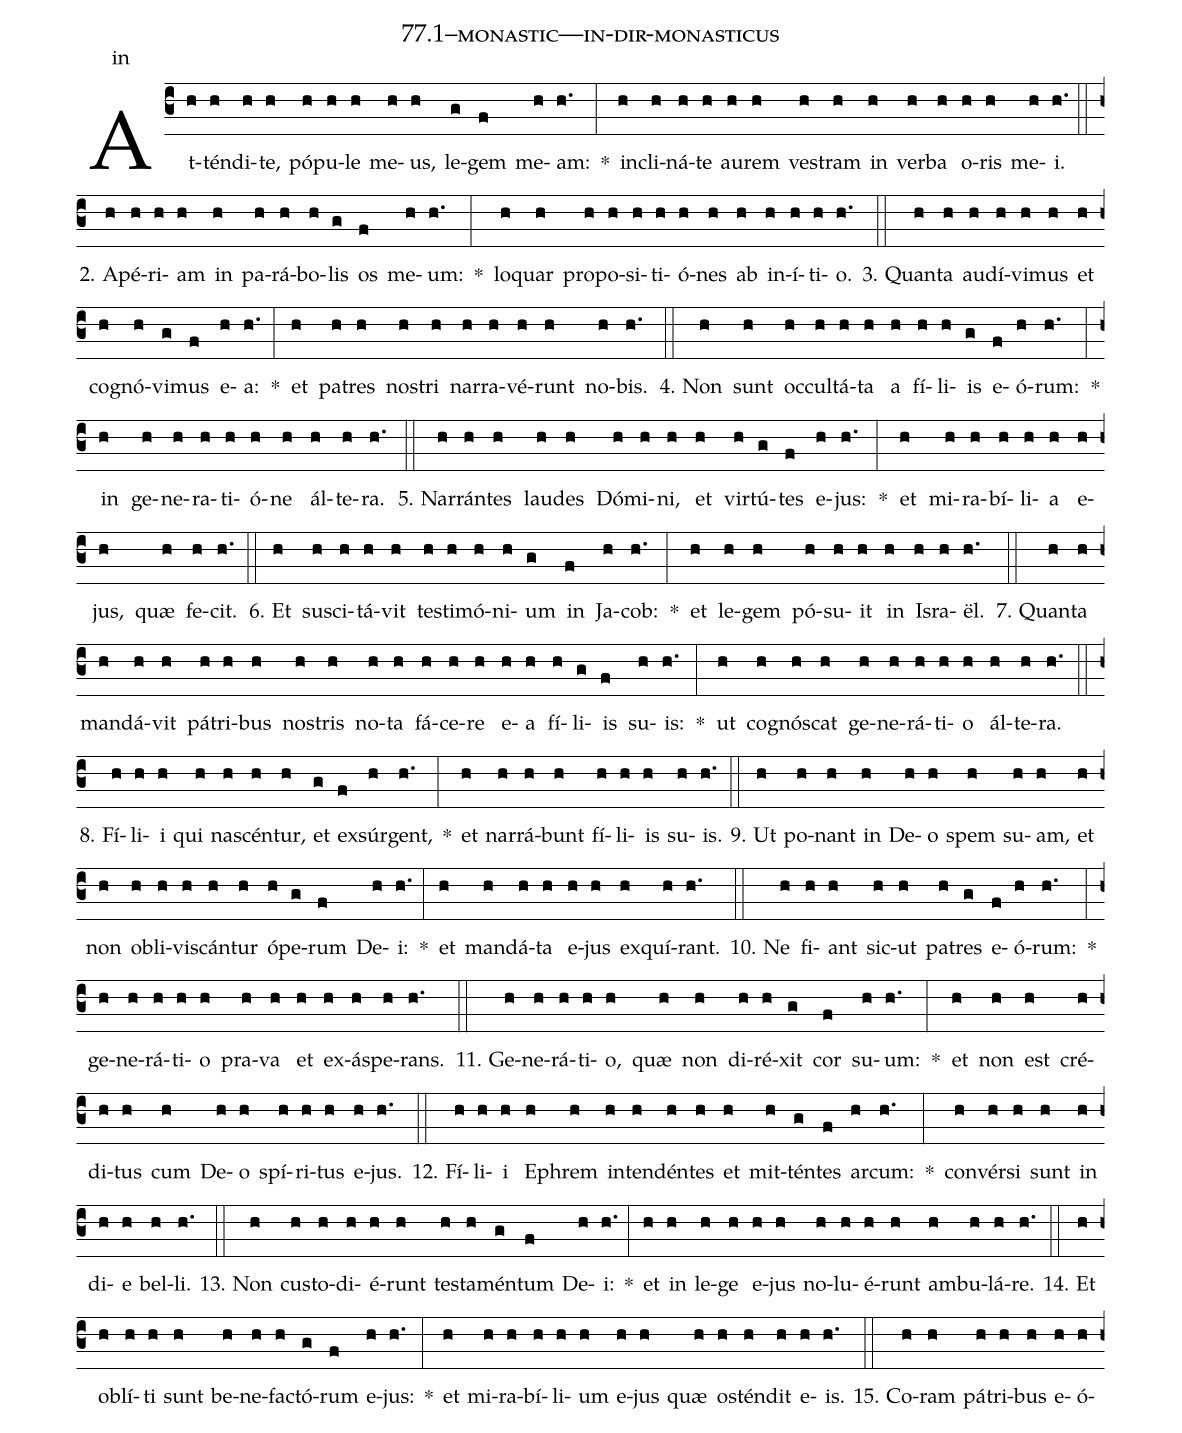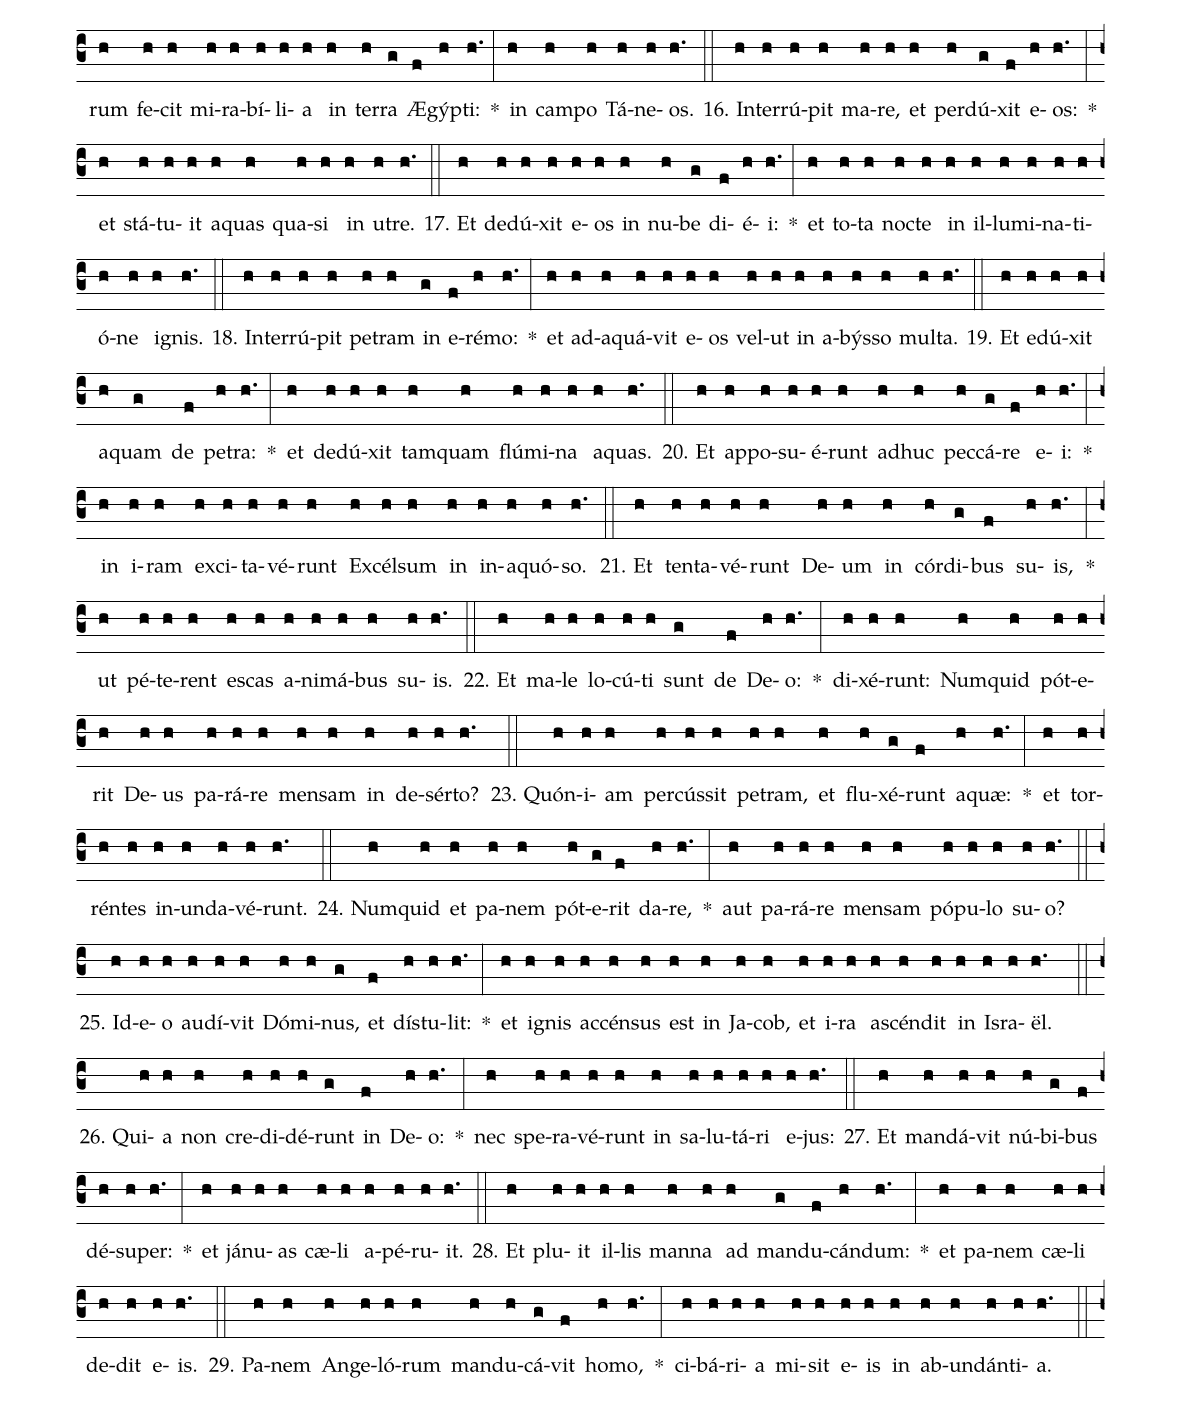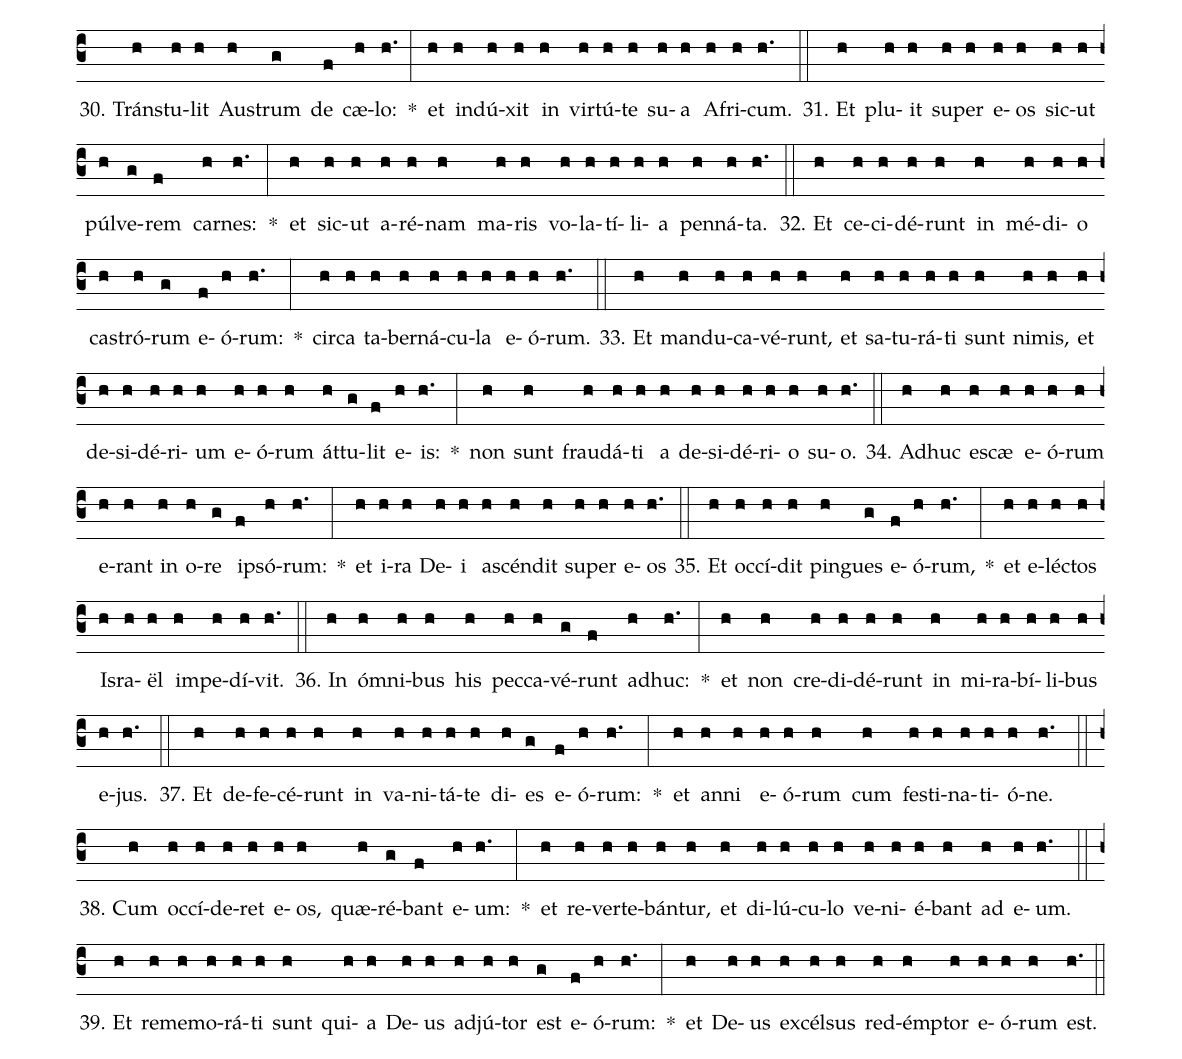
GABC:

name: 77.1--monastic---in-dir-monasticus;
annotation: in;
%%
(c3)At(h)tén(h)di(h)te,(h) pó(h)pu(h)le(h) me(h)us,(h) le(g)gem(f) me(h)am:(h.) *(:) in(h)cli(h)ná(h)te(h) au(h)rem(h) ves(h)tram(h) in(h) ver(h)ba(h) o(h)ris(h) me(h)i.(h.) (::)
2. A(h)pé(h)ri(h)am(h) in(h) pa(h)rá(h)bo(h)lis(g) os(f) me(h)um:(h.) *(:) lo(h)quar(h) pro(h)po(h)si(h)ti(h)ó(h)nes(h) ab(h) in(h)í(h)ti(h)o.(h.) (::)
3. Quan(h)ta(h) au(h)dí(h)vi(h)mus(h) et(h) co(h)gnó(h)vi(g)mus(f) e(h)a:(h.) *(:) et(h) pa(h)tres(h) nos(h)tri(h) nar(h)ra(h)vé(h)runt(h) no(h)bis.(h.) (::)
4. Non(h) sunt(h) oc(h)cul(h)tá(h)ta(h) a(h) fí(h)li(h)is(g) e(f)ó(h)rum:(h.) *(:) in(h) ge(h)ne(h)ra(h)ti(h)ó(h)ne(h) ál(h)te(h)ra.(h.) (::)
5. Nar(h)rán(h)tes(h) lau(h)des(h) Dó(h)mi(h)ni,(h) et(h) vir(h)tú(g)tes(f) e(h)jus:(h.) *(:) et(h) mi(h)ra(h)bí(h)li(h)a(h) e(h)jus,(h) quæ(h) fe(h)cit.(h.) (::)
6. Et(h) su(h)sci(h)tá(h)vit(h) tes(h)ti(h)mó(h)ni(h)um(g) in(f) Ja(h)cob:(h.) *(:) et(h) le(h)gem(h) pó(h)su(h)it(h) in(h) Is(h)ra(h)ël.(h.) (::)
7. Quan(h)ta(h) man(h)dá(h)vit(h) pá(h)tri(h)bus(h) nos(h)tris(h) no(h)ta(h) fá(h)ce(h)re(h) e(h)a(h) fí(h)li(g)is(f) su(h)is:(h.) *(:) ut(h) co(h)gnós(h)cat(h) ge(h)ne(h)rá(h)ti(h)o(h) ál(h)te(h)ra.(h.) (::)
8. Fí(h)li(h)i(h) qui(h) na(h)scén(h)tur,(h) et(g) ex(f)súr(h)gent,(h.) *(:) et(h) nar(h)rá(h)bunt(h) fí(h)li(h)is(h) su(h)is.(h.) (::)
9. Ut(h) po(h)nant(h) in(h) De(h)o(h) spem(h) su(h)am,(h) et(h) non(h) ob(h)li(h)vis(h)cán(h)tur(h) ó(h)pe(g)rum(f) De(h)i:(h.) *(:) et(h) man(h)dá(h)ta(h) e(h)jus(h) ex(h)quí(h)rant.(h.) (::)
10. Ne(h) fi(h)ant(h) sic(h)ut(h) pa(h)tres(g) e(f)ó(h)rum:(h.) *(:) ge(h)ne(h)rá(h)ti(h)o(h) pra(h)va(h) et(h) ex(h)ás(h)pe(h)rans.(h.) (::)
11. Ge(h)ne(h)rá(h)ti(h)o,(h) quæ(h) non(h) di(h)ré(h)xit(g) cor(f) su(h)um:(h.) *(:) et(h) non(h) est(h) cré(h)di(h)tus(h) cum(h) De(h)o(h) spí(h)ri(h)tus(h) e(h)jus.(h.) (::)
12. Fí(h)li(h)i(h) E(h)phrem(h) in(h)ten(h)dén(h)tes(h) et(h) mit(h)tén(g)tes(f) ar(h)cum:(h.) *(:) con(h)vér(h)si(h) sunt(h) in(h) di(h)e(h) bel(h)li.(h.) (::)
13. Non(h) cus(h)to(h)di(h)é(h)runt(h) tes(h)ta(h)mén(g)tum(f) De(h)i:(h.) *(:) et(h) in(h) le(h)ge(h) e(h)jus(h) no(h)lu(h)é(h)runt(h) am(h)bu(h)lá(h)re.(h.) (::)
14. Et(h) ob(h)lí(h)ti(h) sunt(h) be(h)ne(h)fac(h)tó(g)rum(f) e(h)jus:(h.) *(:) et(h) mi(h)ra(h)bí(h)li(h)um(h) e(h)jus(h) quæ(h) os(h)tén(h)dit(h) e(h)is.(h.) (::)
15. Co(h)ram(h) pá(h)tri(h)bus(h) e(h)ó(h)rum(h) fe(h)cit(h) mi(h)ra(h)bí(h)li(h)a(h) in(h) ter(h)ra(g) Æ(f)gýp(h)ti:(h.) *(:) in(h) cam(h)po(h) Tá(h)ne(h)os.(h.) (::)
16. In(h)ter(h)rú(h)pit(h) ma(h)re,(h) et(h) per(h)dú(g)xit(f) e(h)os:(h.) *(:) et(h) stá(h)tu(h)it(h) a(h)quas(h) qua(h)si(h) in(h) u(h)tre.(h.) (::)
17. Et(h) de(h)dú(h)xit(h) e(h)os(h) in(h) nu(h)be(g) di(f)é(h)i:(h.) *(:) et(h) to(h)ta(h) noc(h)te(h) in(h) il(h)lu(h)mi(h)na(h)ti(h)ó(h)ne(h) i(h)gnis.(h.) (::)
18. In(h)ter(h)rú(h)pit(h) pe(h)tram(h) in(g) e(f)ré(h)mo:(h.) *(:) et(h) ad(h)a(h)quá(h)vit(h) e(h)os(h) vel(h)ut(h) in(h) a(h)býs(h)so(h) mul(h)ta.(h.) (::)
19. Et(h) e(h)dú(h)xit(h) a(h)quam(g) de(f) pe(h)tra:(h.) *(:) et(h) de(h)dú(h)xit(h) tam(h)quam(h) flú(h)mi(h)na(h) a(h)quas.(h.) (::)
20. Et(h) ap(h)po(h)su(h)é(h)runt(h) ad(h)huc(h) pec(h)cá(g)re(f) e(h)i:(h.) *(:) in(h) i(h)ram(h) ex(h)ci(h)ta(h)vé(h)runt(h) Ex(h)cél(h)sum(h) in(h) in(h)a(h)quó(h)so.(h.) (::)
21. Et(h) ten(h)ta(h)vé(h)runt(h) De(h)um(h) in(h) cór(h)di(g)bus(f) su(h)is,(h.) *(:) ut(h) pé(h)te(h)rent(h) es(h)cas(h) a(h)ni(h)má(h)bus(h) su(h)is.(h.) (::)
22. Et(h) ma(h)le(h) lo(h)cú(h)ti(h) sunt(g) de(f) De(h)o:(h.) *(:) di(h)xé(h)runt:(h) Num(h)quid(h) pót(h)e(h)rit(h) De(h)us(h) pa(h)rá(h)re(h) men(h)sam(h) in(h) de(h)sér(h)to?(h.) (::)
23. Quón(h)i(h)am(h) per(h)cús(h)sit(h) pe(h)tram,(h) et(h) flu(h)xé(g)runt(f) a(h)quæ:(h.) *(:) et(h) tor(h)rén(h)tes(h) in(h)un(h)da(h)vé(h)runt.(h.) (::)
24. Num(h)quid(h) et(h) pa(h)nem(h) pót(h)e(g)rit(f) da(h)re,(h.) *(:) aut(h) pa(h)rá(h)re(h) men(h)sam(h) pó(h)pu(h)lo(h) su(h)o?(h.) (::)
25. Id(h)e(h)o(h) au(h)dí(h)vit(h) Dó(h)mi(h)nus,(g) et(f) dís(h)tu(h)lit:(h.) *(:) et(h) i(h)gnis(h) ac(h)cén(h)sus(h) est(h) in(h) Ja(h)cob,(h) et(h) i(h)ra(h) a(h)scén(h)dit(h) in(h) Is(h)ra(h)ël.(h.) (::)
26. Qui(h)a(h) non(h) cre(h)di(h)dé(h)runt(g) in(f) De(h)o:(h.) *(:) nec(h) spe(h)ra(h)vé(h)runt(h) in(h) sa(h)lu(h)tá(h)ri(h) e(h)jus:(h.) (::)
27. Et(h) man(h)dá(h)vit(h) nú(h)bi(g)bus(f) dé(h)su(h)per:(h.) *(:) et(h) já(h)nu(h)as(h) cæ(h)li(h) a(h)pé(h)ru(h)it.(h.) (::)
28. Et(h) plu(h)it(h) il(h)lis(h) man(h)na(h) ad(h) man(g)du(f)cán(h)dum:(h.) *(:) et(h) pa(h)nem(h) cæ(h)li(h) de(h)dit(h) e(h)is.(h.) (::)
29. Pa(h)nem(h) An(h)ge(h)ló(h)rum(h) man(h)du(h)cá(g)vit(f) ho(h)mo,(h.) *(:) ci(h)bá(h)ri(h)a(h) mi(h)sit(h) e(h)is(h) in(h) ab(h)un(h)dán(h)ti(h)a.(h.) (::)
30. Tráns(h)tu(h)lit(h) Aus(h)trum(g) de(f) cæ(h)lo:(h.) *(:) et(h) in(h)dú(h)xit(h) in(h) vir(h)tú(h)te(h) su(h)a(h) A(h)fri(h)cum.(h.) (::)
31. Et(h) plu(h)it(h) su(h)per(h) e(h)os(h) sic(h)ut(h) púl(h)ve(g)rem(f) car(h)nes:(h.) *(:) et(h) sic(h)ut(h) a(h)ré(h)nam(h) ma(h)ris(h) vo(h)la(h)tí(h)li(h)a(h) pen(h)ná(h)ta.(h.) (::)
32. Et(h) ce(h)ci(h)dé(h)runt(h) in(h) mé(h)di(h)o(h) cas(h)tró(h)rum(g) e(f)ó(h)rum:(h.) *(:) cir(h)ca(h) ta(h)ber(h)ná(h)cu(h)la(h) e(h)ó(h)rum.(h.) (::)
33. Et(h) man(h)du(h)ca(h)vé(h)runt,(h) et(h) sa(h)tu(h)rá(h)ti(h) sunt(h) ni(h)mis,(h) et(h) de(h)si(h)dé(h)ri(h)um(h) e(h)ó(h)rum(h) át(h)tu(g)lit(f) e(h)is:(h.) *(:) non(h) sunt(h) frau(h)dá(h)ti(h) a(h) de(h)si(h)dé(h)ri(h)o(h) su(h)o.(h.) (::)
34. Ad(h)huc(h) e(h)scæ(h) e(h)ó(h)rum(h) e(h)rant(h) in(h) o(h)re(g) ip(f)só(h)rum:(h.) *(:) et(h) i(h)ra(h) De(h)i(h) a(h)scén(h)dit(h) su(h)per(h) e(h)os(h.) (::)
35. Et(h) oc(h)cí(h)dit(h) pin(h)gues(g) e(f)ó(h)rum,(h.) *(:) et(h) e(h)léc(h)tos(h) Is(h)ra(h)ël(h) im(h)pe(h)dí(h)vit.(h.) (::)
36. In(h) óm(h)ni(h)bus(h) his(h) pec(h)ca(h)vé(g)runt(f) ad(h)huc:(h.) *(:) et(h) non(h) cre(h)di(h)dé(h)runt(h) in(h) mi(h)ra(h)bí(h)li(h)bus(h) e(h)jus.(h.) (::)
37. Et(h) de(h)fe(h)cé(h)runt(h) in(h) va(h)ni(h)tá(h)te(h) di(h)es(g) e(f)ó(h)rum:(h.) *(:) et(h) an(h)ni(h) e(h)ó(h)rum(h) cum(h) fes(h)ti(h)na(h)ti(h)ó(h)ne.(h.) (::)
38. Cum(h) oc(h)cí(h)de(h)ret(h) e(h)os,(h) quæ(h)ré(g)bant(f) e(h)um:(h.) *(:) et(h) re(h)ver(h)te(h)bán(h)tur,(h) et(h) di(h)lú(h)cu(h)lo(h) ve(h)ni(h)é(h)bant(h) ad(h) e(h)um.(h.) (::)
39. Et(h) re(h)me(h)mo(h)rá(h)ti(h) sunt(h) qui(h)a(h) De(h)us(h) ad(h)jú(h)tor(h) est(g) e(f)ó(h)rum:(h.) *(:) et(h) De(h)us(h) ex(h)cél(h)sus(h) red(h)émp(h)tor(h) e(h)ó(h)rum(h) est.(h.) (::)
